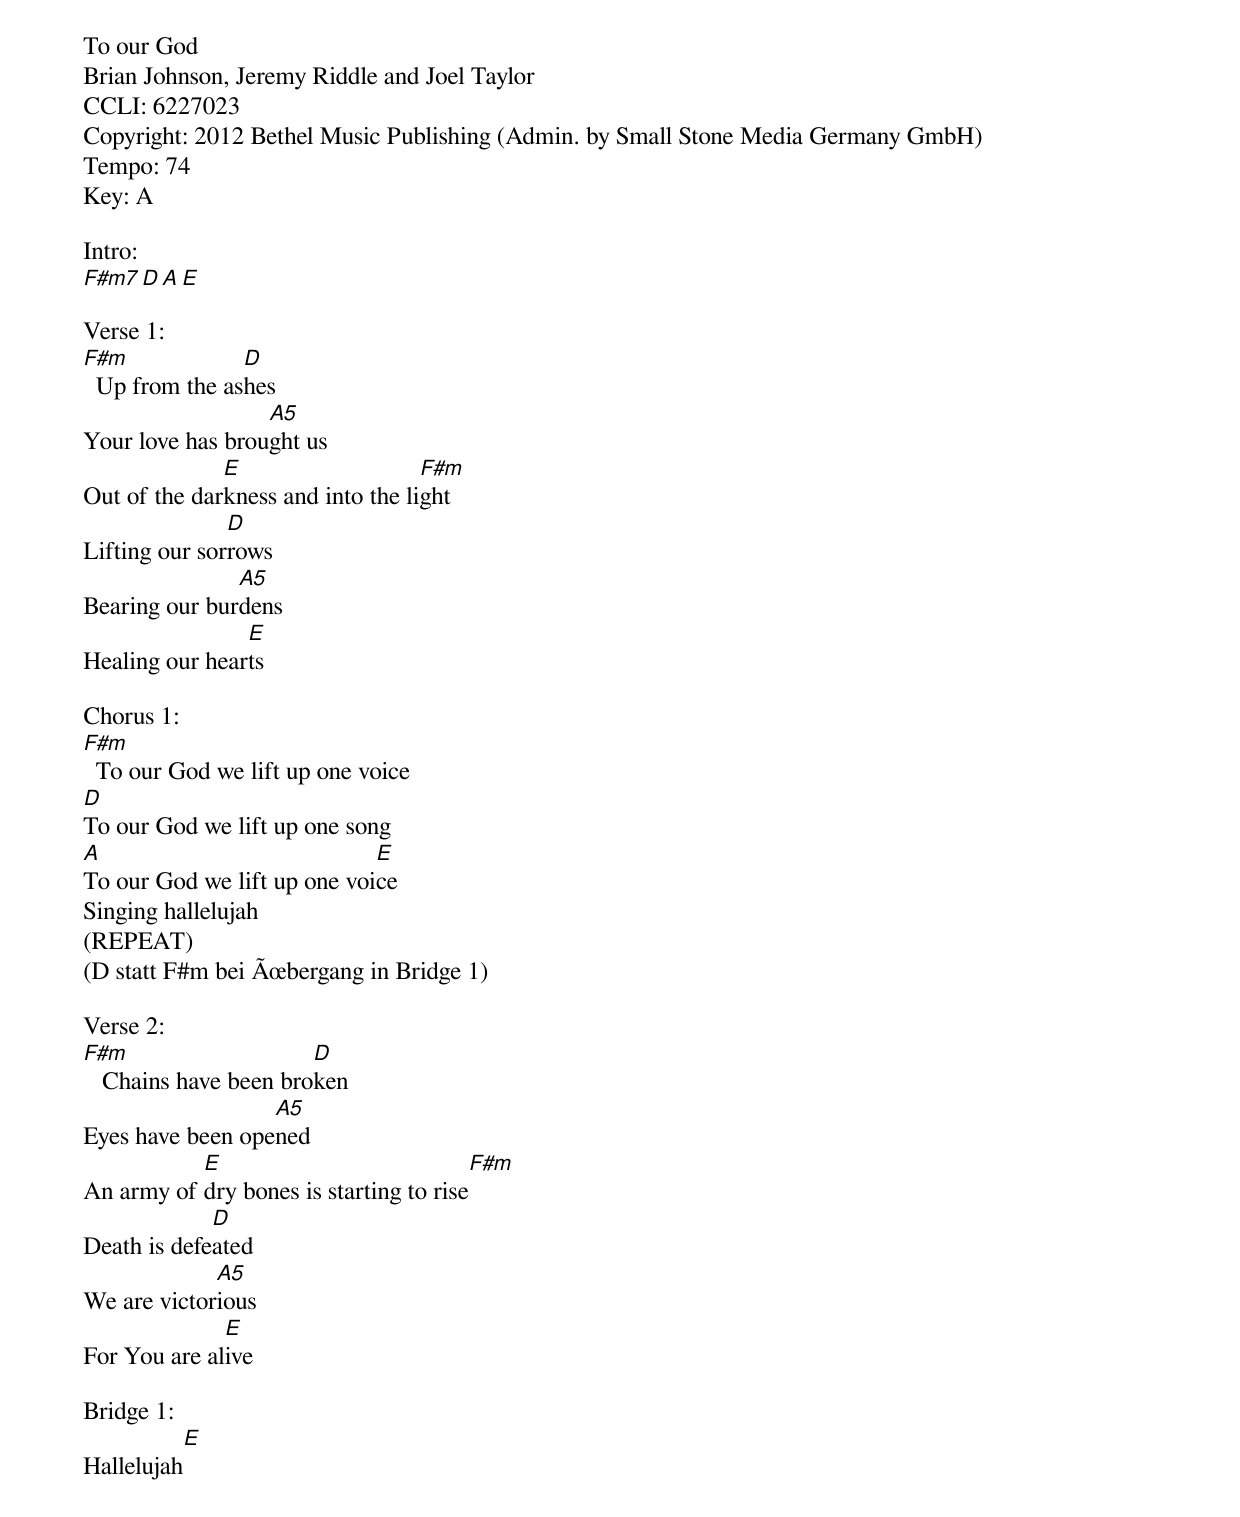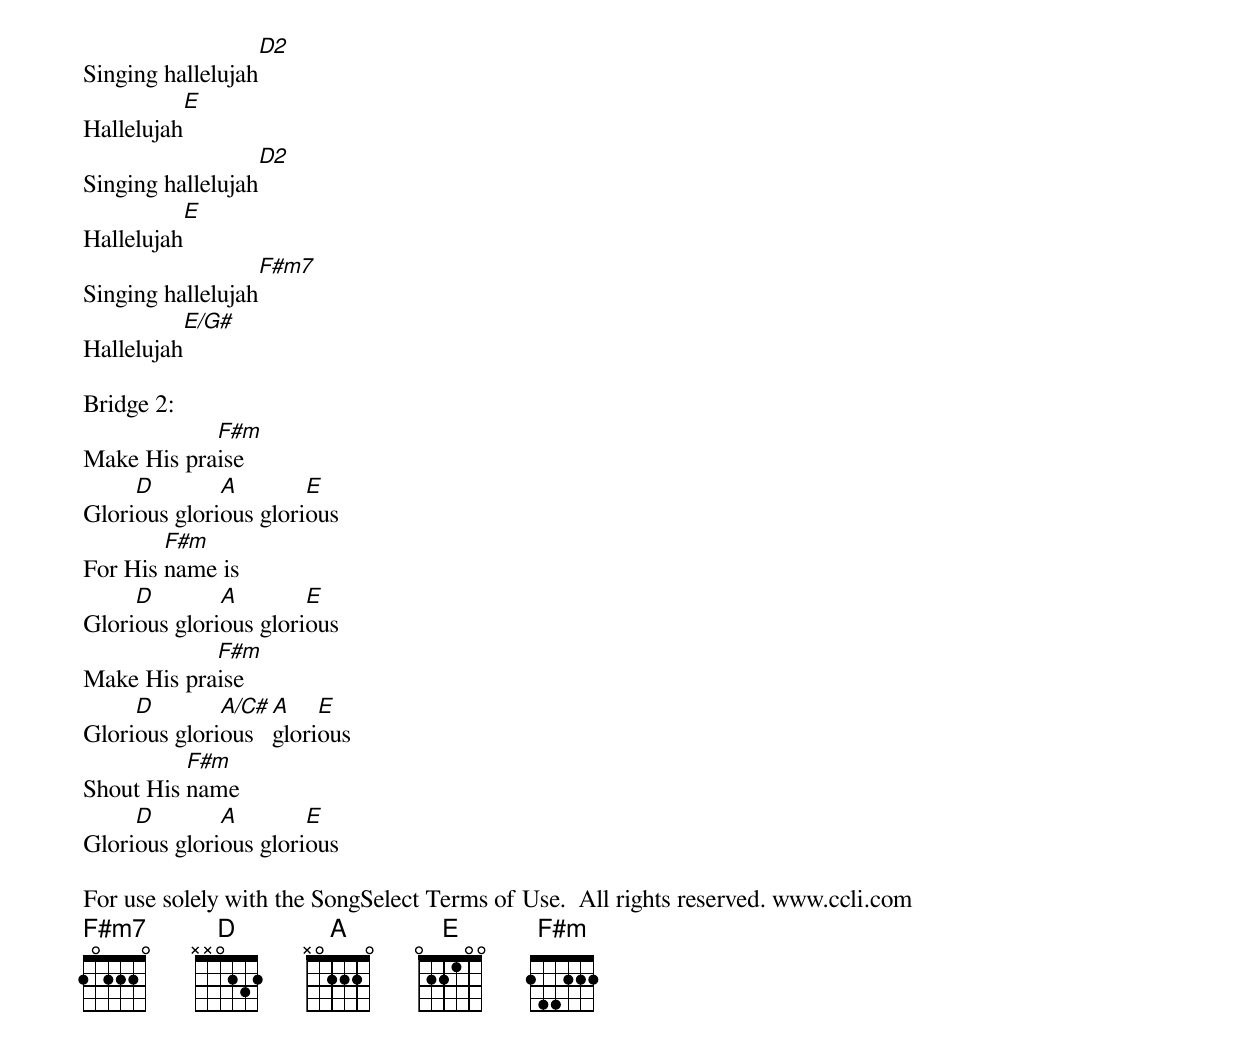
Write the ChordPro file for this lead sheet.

To our God
Brian Johnson, Jeremy Riddle and Joel Taylor
CCLI: 6227023
Copyright: 2012 Bethel Music Publishing (Admin. by Small Stone Media Germany GmbH)
Tempo: 74
Key: A

Intro:
[F#m7][D][A][E]

Verse 1:
[F#m]  Up from the as[D]hes
Your love has brou[A5]ght us
Out of the dar[E]kness and into the li[F#m]ght
Lifting our sor[D]rows
Bearing our bur[A5]dens
Healing our hear[E]ts

Chorus 1:
[F#m]  To our God we lift up one voice
[D]To our God we lift up one song
[A]To our God we lift up one voi[E]ce
Singing hallelujah
(REPEAT)
(D statt F#m bei Ãœbergang in Bridge 1)

Verse 2:
[F#m]   Chains have been bro[D]ken
Eyes have been ope[A5]ned
An army of [E]dry bones is starting to rise[F#m]
Death is defe[D]ated
We are victor[A5]ious
For You are al[E]ive

Bridge 1:
Hallelujah[E]
Singing hallelujah[D2]
Hallelujah[E]
Singing hallelujah[D2]
Hallelujah[E]
Singing hallelujah[F#m7]
Hallelujah[E/G#]

Bridge 2:
Make His pra[F#m]ise
Glori[D]ous glori[A]ous glori[E]ous
For His [F#m]name is
Glori[D]ous glori[A]ous glori[E]ous
Make His pra[F#m]ise
Glori[D]ous glori[A/C#]ous [A]glori[E]ous
Shout His [F#m]name
Glori[D]ous glori[A]ous glori[E]ous

For use solely with the SongSelect Terms of Use.  All rights reserved. www.ccli.com
